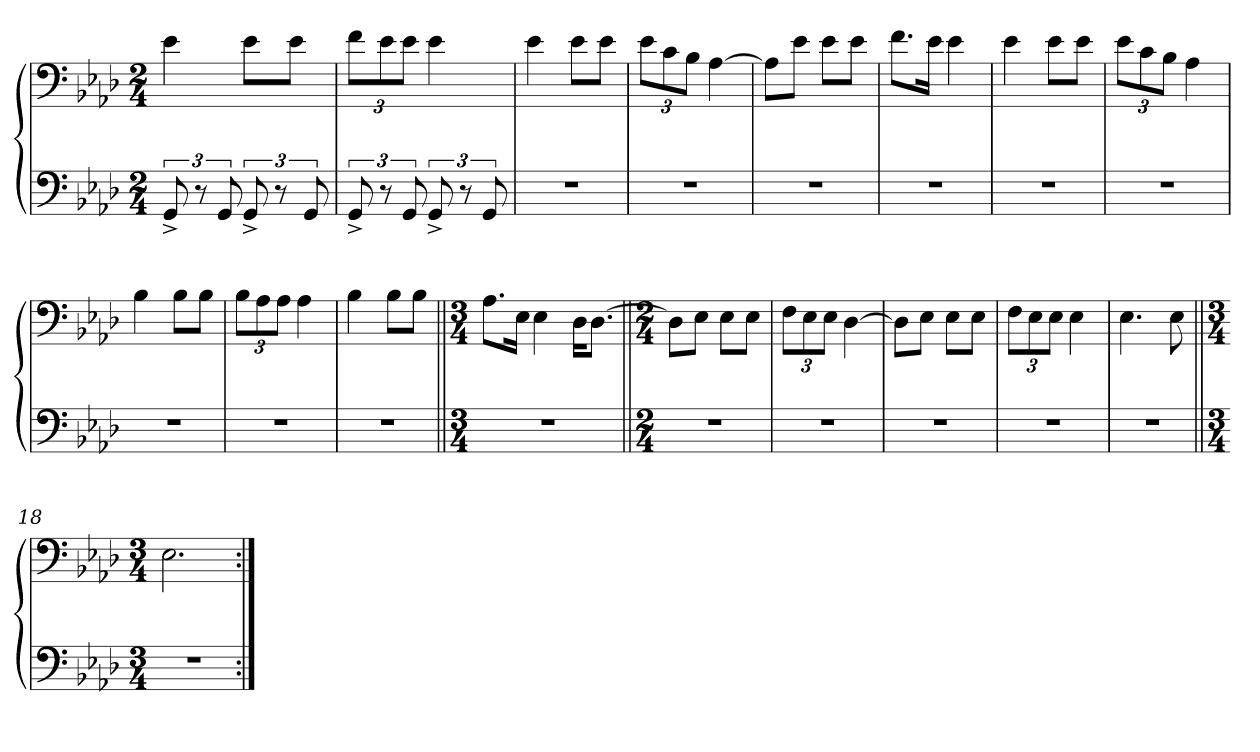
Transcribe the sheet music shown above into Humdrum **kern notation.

**kern	**kern
*part1	*part1
*staff2	*staff1
*clefF4	*clefF4
*k[b-e-a-d-]	*k[b-e-a-d-]
*M2/4	*M2/4
=1	=1
12GG^/	4e-\
12r	.
12GG/	.
12GG^/	8e-\L
12r	.
.	8e-\J
12GG/	.
=2	=2
12GG^/	12f\L
12r	12e-\
12GG/	12e-\J
12GG^/	4e-\
12r	.
12GG/	.
=3	=3
2r	4e-\
.	8e-\L
.	8e-\J
=4	=4
2r	12e-\L
.	12c\
.	12B-\J
.	[4A-\
=5	=5
2r	8A-\L]
.	8e-\J
.	8e-\L
.	8e-\J
=6	=6
2r	8.f\L
.	16e-\Jk
.	4e-\
=7	=7
2r	4e-\
.	8e-\L
.	8e-\J
=8	=8
2r	12e-\L
.	12c\
.	12B-\J
.	4A-\
=	=
2r	4B-\
.	8B-\L
.	8B-\J
=10	=10
2r	12B-\L
.	12A-\
.	12A-\J
.	4A-\
=11	=11
2r	4B-\
.	8B-\L
.	8B-\J
=12||	=12||
*M3/4	*M3/4
2.r	8.A-\L
.	16E-\Jk
.	4E-\
.	16D-\KL
.	[8.D-\J
=13||	=13||
*M2/4	*M2/4
2r	8D-\L]
.	8E-\J
.	8E-\L
.	8E-\J
=14	=14
2r	12F\L
.	12E-\
.	12E-\J
.	[4D-\
=15	=15
2r	8D-\L]
.	8E-\J
.	8E-\L
.	8E-\J
=16	=16
2r	12F\L
.	12E-\
.	12E-\J
.	4E-\
=17	=17
2r	4.E-\
.	8E-\
=18||	=18||
*M3/4	*M3/4
2.r	2.E-\
=:|!	=:|!
*-	*-
